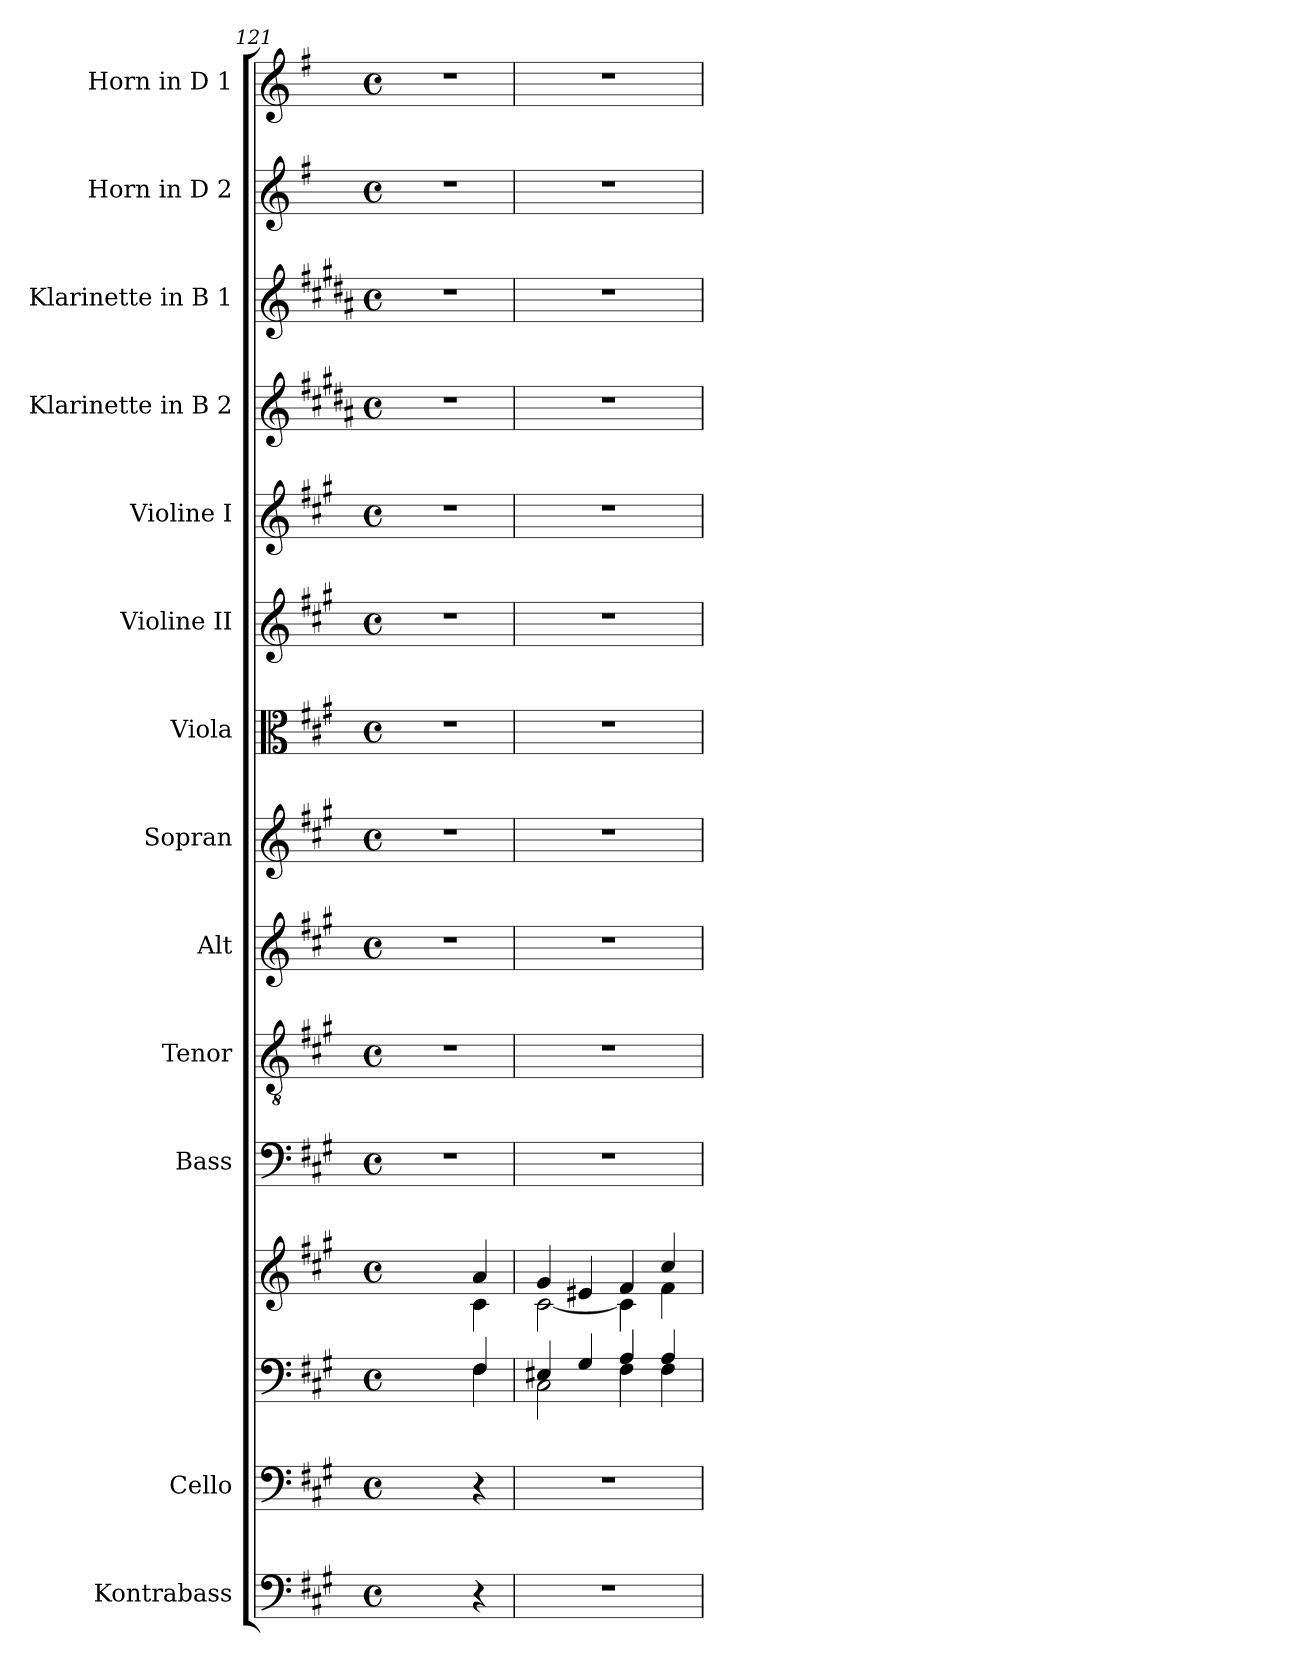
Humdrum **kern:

**kern	**kern	**kern	**kern	**kern	**kern	**kern	**kern	**kern	**kern	**kern	**kern	**kern	**kern	**kern
*part14	*part13	*part12	*part12	*part11	*part10	*part9	*part8	*part7	*part6	*part5	*part4	*part3	*part2	*part1
*staff15	*staff14	*staff13	*staff12	*staff11	*staff10	*staff9	*staff8	*staff7	*staff6	*staff5	*staff4	*staff3	*staff2	*staff1
*I"Kontrabass	*I"Cello	*	*	*I"Bass	*I"Tenor	*I"Alt	*I"Sopran	*I"Viola	*I"Violine II	*I"Violine I	*I"Klarinette in B 2	*I"Klarinette in B 1	*I"Horn in D 2	*I"Horn in D 1
*I'Kb.	*	*	*	*I'B	*I'T	*I'A	*I'S	*I'Vla.	*I'Vl. II	*I'Vl. I	*	*	*I'Hrn. 2	*I'Hrn. 1
*clefF4	*clefF4	*clefF4	*clefG2	*clefF4	*clefGv2	*clefG2	*clefG2	*clefC3	*clefG2	*clefG2	*clefG2	*clefG2	*clefG2	*clefG2
*ITrd7c12	*	*	*	*	*	*	*	*	*	*	*ITrd1c2	*ITrd1c2	*ITrd-1c-2	*ITrd-1c-2
*k[f#c#g#]	*k[f#c#g#]	*k[f#c#g#]	*k[f#c#g#]	*k[f#c#g#]	*k[f#c#g#]	*k[f#c#g#]	*k[f#c#g#]	*k[f#c#g#]	*k[f#c#g#]	*k[f#c#g#]	*k[f#c#g#]	*k[f#c#g#]	*k[f#c#g#]	*k[f#c#g#]
*A:	*A:	*A:	*A:	*A:	*A:	*A:	*A:	*A:	*A:	*A:	*A:	*A:	*A:	*A:
*M4/4	*M4/4	*M4/4	*M4/4	*M4/4	*M4/4	*M4/4	*M4/4	*M4/4	*M4/4	*M4/4	*M4/4	*M4/4	*M4/4	*M4/4
*met(c)	*met(c)	*met(c)	*met(c)	*met(c)	*met(c)	*met(c)	*met(c)	*met(c)	*met(c)	*met(c)	*met(c)	*met(c)	*met(c)	*met(c)
=121	=121	=121	=121	=121	=121	=121	=121	=121	=121	=121	=121	=121	=121	=121
*	*	*^	*^	*	*	*	*	*	*	*	*	*	*	*
2.ryy	2.ryy	2.ryy	2.ryy	2.ryy	2.ryy	1r	1r	1r	1r	1r	1r	1r	1r	1r	1r	1r
4r	4r	4F#/	4F#\	4a/	4c#\	.	.	.	.	.	.	.	.	.	.	.
=122	=122	=122	=122	=122	=122	=122	=122	=122	=122	=122	=122	=122	=122	=122	=122	=122
1r	1r	4E#X/	2C#\	4g#/	[<2c#\	1r	1r	1r	1r	1r	1r	1r	1r	1r	1r	1r
.	.	4G#/	.	4e#X/	.	.	.	.	.	.	.	.	.	.	.	.
.	.	4A/	4F#\	4f#/	4c#\]	.	.	.	.	.	.	.	.	.	.	.
.	.	4A/	4F#\	4cc#/	4f#\	.	.	.	.	.	.	.	.	.	.	.
*	*	*v	*v	*	*	*	*	*	*	*	*	*	*	*	*	*
*	*	*	*v	*v	*	*	*	*	*	*	*	*	*	*	*
=	=	=	=	=	=	=	=	=	=	=	=	=	=	=
*-	*-	*-	*-	*-	*-	*-	*-	*-	*-	*-	*-	*-	*-	*-
